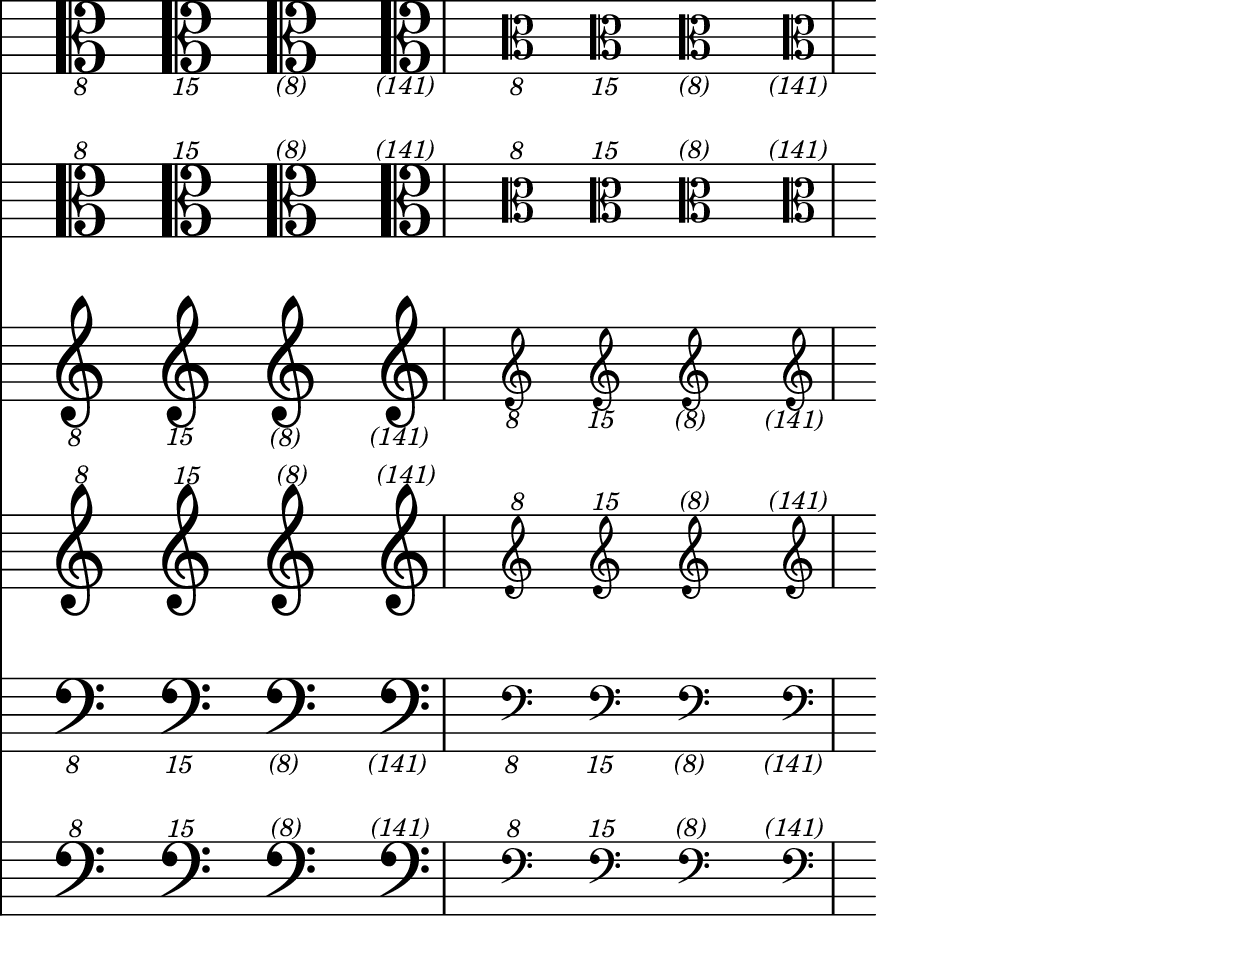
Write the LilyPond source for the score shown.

%% Generated by lilypond-book
%% Options: [exampleindent=10.16\mm,indent=0\mm,line-width=160\mm,paper-height=845.047\pt,paper-width=597.508\pt,papersize='(cons (* 597.508 pt) (* 845.047 pt))]
\include "lilypond-book-preamble.ly"


% ****************************************************************
% Start cut-&-pastable-section
% ****************************************************************

#(ly:set-option 'eps-box-padding 3.000000)



\paper {
  #(set-paper-size '(cons (* 597.508 pt) (* 845.047 pt)))
  indent = 0\mm
  line-width = 160\mm
  % offset the left padding, also add 1mm as lilypond creates cropped
  % images with a little space on the right
  line-width = #(- line-width (* mm  3.000000) (* mm 1))
}

\layout {
  
}




% ****************************************************************
% ly snippet:
% ****************************************************************
\sourcefilename "/lilypond-2.25.21/input/regression/clef-transposition-placement.ly"
\sourcefileline 0
\version "2.19.22"

\header {

  texidoc="Transposition symbols should be correctly positioned
close to the parent clef.  Horizontal alignment is fine-tuned
for standard C, G and F clefs: for example, downwards transposition
of a G clef should be centered exactly under the middle of clef hook.
For clefs that don't have fine-tuned alignment the transposition
number should be centered."

}

% use huge staff-size to see the tiny differencies better.
#(set-global-staff-size 35)

clefVariations =
#(define-music-function (type)(string?)
   #{
     \once \omit Staff.Clef s4
     \override Staff.Clef.full-size-change = ##t
     \clef #(string-append type "8") s4
     \clef #(string-append type "15") s4
     \clef #(string-append type "(8)") s4
     \clef #(string-append type "(141)") s4
     % change clefs are omitted - too similar to regular ones
     \cueClef #(string-append type "8") s4
     \cueClef #(string-append type "15") s4
     \cueClef #(string-append type "(8)") s4
     \cueClef #(string-append type "(141)") s4
   #})

\markup "Even the smallest positioning changes may indicate a problem!"
\score {
  <<
    \new Staff { \clefVariations "C_" }
    \new Staff { \clefVariations "C^" }
    \new Staff { \clefVariations "G_" }
    \new Staff { \clefVariations "G^" }
    \new Staff { \clefVariations "F_" }
    \new Staff { \clefVariations "F^" }
  >>
}

\layout {
  \context {
    \Staff
    \remove Time_signature_engraver
  }
}


% ****************************************************************
% end ly snippet
% ****************************************************************
